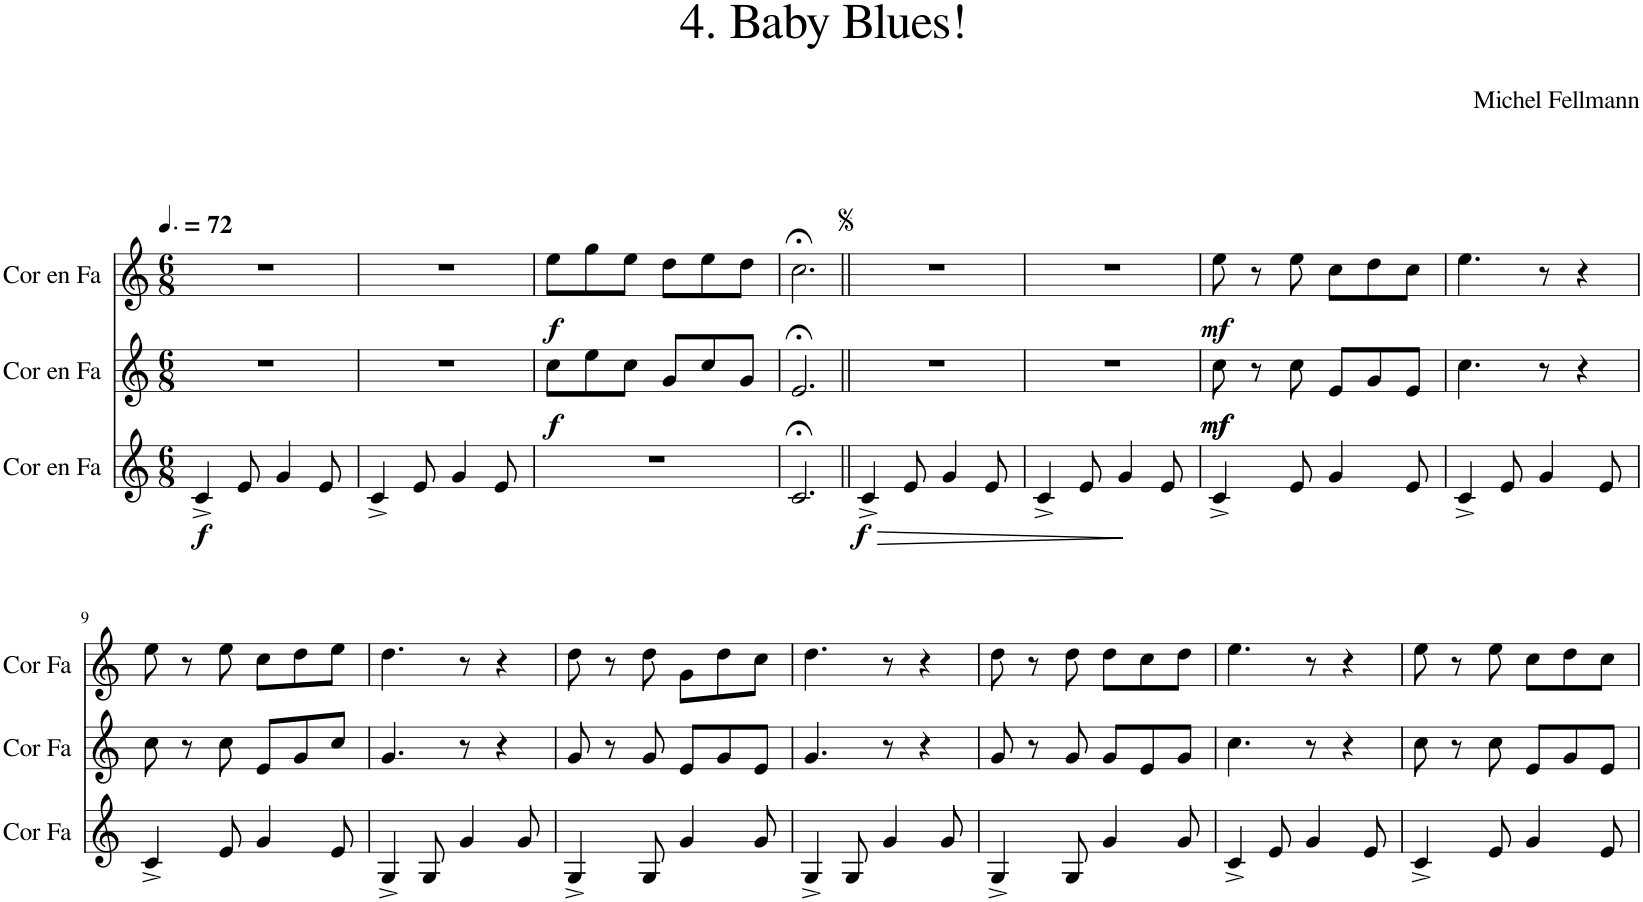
**kern	**dynam	**kern	**dynam	**kern	**dynam
*part3	*part3	*part2	*part2	*part1	*part1
*staff3	*staff3	*staff2	*staff2	*staff1	*staff1
*I"Cor en Fa	*	*I"Cor en Fa	*	*I"Cor en Fa	*
*I'Cor Fa	*	*I'Cor Fa	*	*I'Cor Fa	*
*clefG2	*	*clefG2	*	*clefG2	*
*Trd4c7	*	*Trd4c7	*	*Trd4c7	*
*k[]	*	*k[]	*	*k[]	*
*M6/8	*	*M6/8	*	*M6/8	*
*MM108	*	*MM108	*	*MM108	*
=1	=1	=1	=1	=1	=1
!	!LO:DY:b	!	!	!	!
4c^/	f	2.r	.	2.r	.
8e/	.	.	.	.	.
4g/	.	.	.	.	.
8e/	.	.	.	.	.
=2	=2	=2	=2	=2	=2
4c^/	.	2.r	.	2.r	.
8e/	.	.	.	.	.
4g/	.	.	.	.	.
8e/	.	.	.	.	.
=3	=3	=3	=3	=3	=3
!	!	!	!LO:DY:b	!	!LO:DY:b
2.r	.	8cc\L	f	8ee\L	f
.	.	8ee\	.	8gg\	.
.	.	8cc\J	.	8ee\J	.
.	.	8g/L	.	8dd\L	.
.	.	8cc/	.	8ee\	.
.	.	8g/J	.	8dd\J	.
=4	=4	=4	=4	=4	=4
2.c;</	.	2.e;</	.	2.cc;<\	.
=5||	=5||	=5||	=5||	=5||	=5||
!	!LO:HP:b	!	!	!	!
!	!LO:DY:n=1:b	!	!	!	!
4c^/	> f	2.r	.	2.r	.
8e/	.	.	.	.	.
4g/	.	.	.	.	.
8e/	.	.	.	.	.
.	]	.	.	.	.
=6	=6	=6	=6	=6	=6
4c^/	.	2.r	.	2.r	.
8e/	.	.	.	.	.
4g/	.	.	.	.	.
8e/	.	.	.	.	.
=7	=7	=7	=7	=7	=7
!	!	!	!LO:DY:b	!	!
!	!	!	!LO:DY:n=1:b	!	!LO:DY:b
4c^/	.	8cc\	mf mf	8ee\	mf
.	.	8r	.	8r	.
8e/	.	8cc\	.	8ee\	.
4g/	.	8e/L	.	8cc\L	.
.	.	8g/	.	8dd\	.
8e/	.	8e/J	.	8cc\J	.
=8	=8	=8	=8	=8	=8
4c^/	.	4.cc\	.	4.ee\	.
8e/	.	.	.	.	.
4g/	.	8r	.	8r	.
.	.	4r	.	4r	.
8e/	.	.	.	.	.
!!LO:LB:g=z
=9	=9	=9	=9	=9	=9
4c^/	.	8cc\	.	8ee\	.
.	.	8r	.	8r	.
8e/	.	8cc\	.	8ee\	.
4g/	.	8e/L	.	8cc\L	.
.	.	8g/	.	8dd\	.
8e/	.	8cc/J	.	8ee\J	.
=10	=10	=10	=10	=10	=10
4G^/	.	4.g/	.	4.dd\	.
8G/	.	.	.	.	.
4g/	.	8r	.	8r	.
.	.	4r	.	4r	.
8g/	.	.	.	.	.
=11	=11	=11	=11	=11	=11
4G^/	.	8g/	.	8dd\	.
.	.	8r	.	8r	.
8G/	.	8g/	.	8dd\	.
4g/	.	8e/L	.	8g\L	.
.	.	8g/	.	8dd\	.
8g/	.	8e/J	.	8cc\J	.
=12	=12	=12	=12	=12	=12
4G^/	.	4.g/	.	4.dd\	.
8G/	.	.	.	.	.
4g/	.	8r	.	8r	.
.	.	4r	.	4r	.
8g/	.	.	.	.	.
=13	=13	=13	=13	=13	=13
4G^/	.	8g/	.	8dd\	.
.	.	8r	.	8r	.
8G/	.	8g/	.	8dd\	.
4g/	.	8g/L	.	8dd\L	.
.	.	8e/	.	8cc\	.
8g/	.	8g/J	.	8dd\J	.
=14	=14	=14	=14	=14	=14
4c^/	.	4.cc\	.	4.ee\	.
8e/	.	.	.	.	.
4g/	.	8r	.	8r	.
.	.	4r	.	4r	.
8e/	.	.	.	.	.
=15	=15	=15	=15	=15	=15
4c^/	.	8cc\	.	8ee\	.
.	.	8r	.	8r	.
8e/	.	8cc\	.	8ee\	.
4g/	.	8e/L	.	8cc\L	.
.	.	8g/	.	8dd\	.
8e/	.	8e/J	.	8cc\J	.
=	=	=	=	=	=
*-	*-	*-	*-	*-	*-
